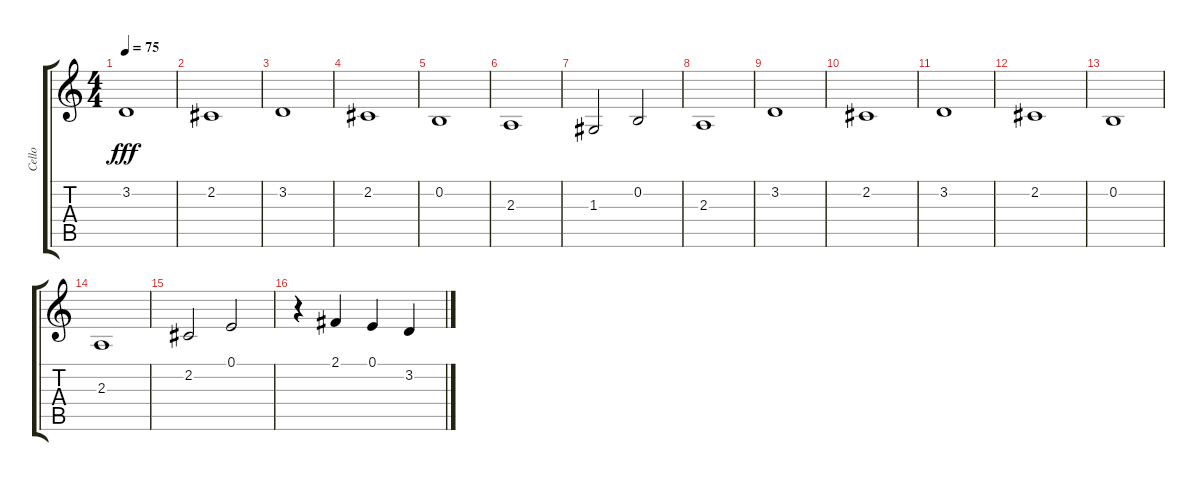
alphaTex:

\track ("Cello               " "Cello     ") {instrument stringensemble1}
\staff {score tabs}
\tuning (E4 B3 G3 D3 A2 E2) {hide}
\ts (4 4)
\tempo 75
\clef g2
\ks c
3.2.1{dy fff} |
2.2.1 |
3.2.1 |
2.2.1 |
0.2.1 |
2.3.1 |
1.3.2 0.2.2 |
2.3.1 |
3.2.1 |
2.2.1 |
3.2.1 |
2.2.1 |
0.2.1 |
2.3.1 |
2.2.2 0.1.2 |
r.4 2.1.4 0.1.4 3.2.4
